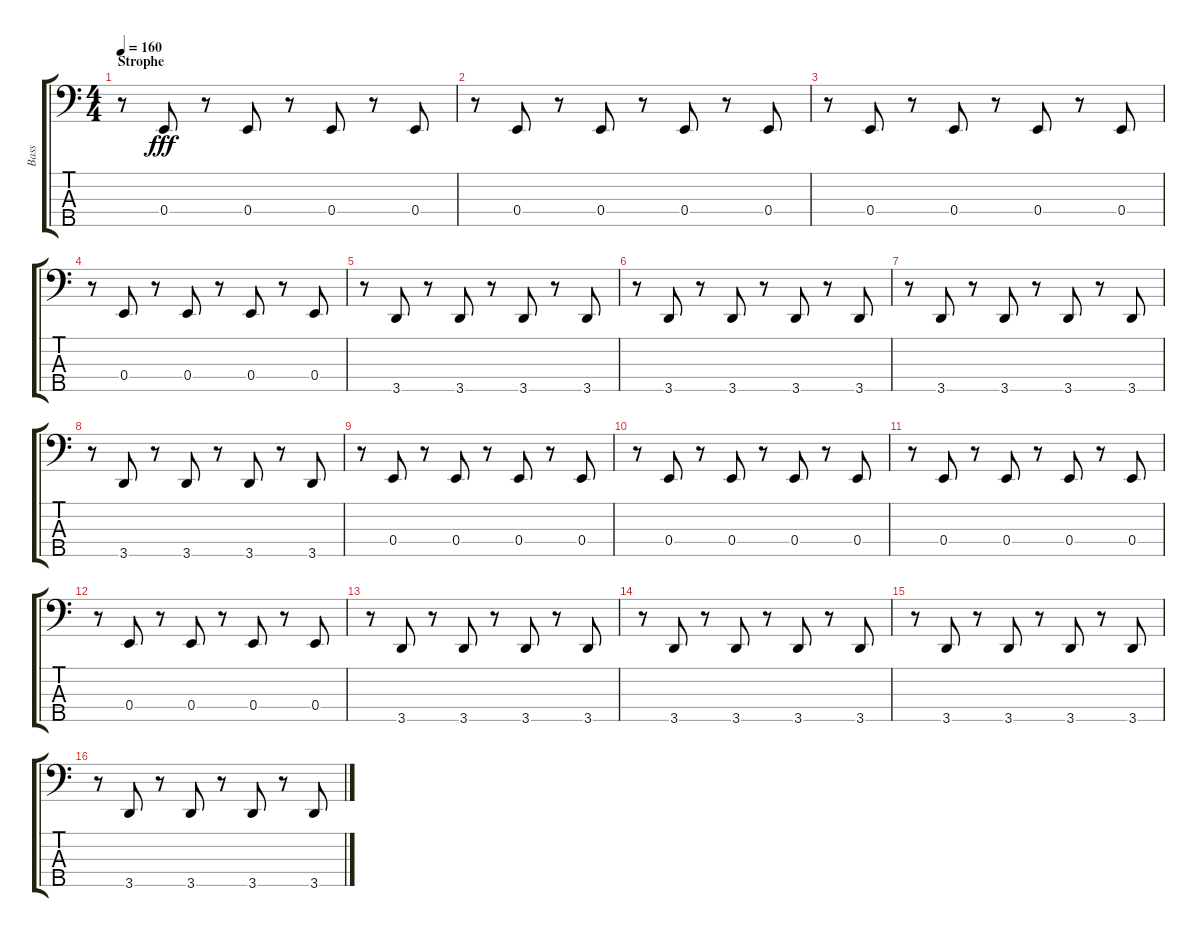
\track ("Bass" "Bass") {instrument synthbass2}
\staff {score tabs}
\tuning (G2 D2 A1 E1 B0) {hide}
\ts (4 4)
\section ("" "Strophe")
\tempo 160
\clef f4
\ks c
r.8{dy fff} 0.4.8 r.8 0.4.8 r.8 0.4.8 r.8 0.4.8 |
r.8 0.4.8 r.8 0.4.8 r.8 0.4.8 r.8 0.4.8 |
r.8 0.4.8 r.8 0.4.8 r.8 0.4.8 r.8 0.4.8 |
r.8 0.4.8 r.8 0.4.8 r.8 0.4.8 r.8 0.4.8 |
r.8 3.5.8 r.8 3.5.8 r.8 3.5.8 r.8 3.5.8 |
r.8 3.5.8 r.8 3.5.8 r.8 3.5.8 r.8 3.5.8 |
r.8 3.5.8 r.8 3.5.8 r.8 3.5.8 r.8 3.5.8 |
r.8 3.5.8 r.8 3.5.8 r.8 3.5.8 r.8 3.5.8 |
r.8 0.4.8 r.8 0.4.8 r.8 0.4.8 r.8 0.4.8 |
r.8 0.4.8 r.8 0.4.8 r.8 0.4.8 r.8 0.4.8 |
r.8 0.4.8 r.8 0.4.8 r.8 0.4.8 r.8 0.4.8 |
r.8 0.4.8 r.8 0.4.8 r.8 0.4.8 r.8 0.4.8 |
r.8 3.5.8 r.8 3.5.8 r.8 3.5.8 r.8 3.5.8 |
r.8 3.5.8 r.8 3.5.8 r.8 3.5.8 r.8 3.5.8 |
r.8 3.5.8 r.8 3.5.8 r.8 3.5.8 r.8 3.5.8 |
r.8 3.5.8 r.8 3.5.8 r.8 3.5.8 r.8 3.5.8
